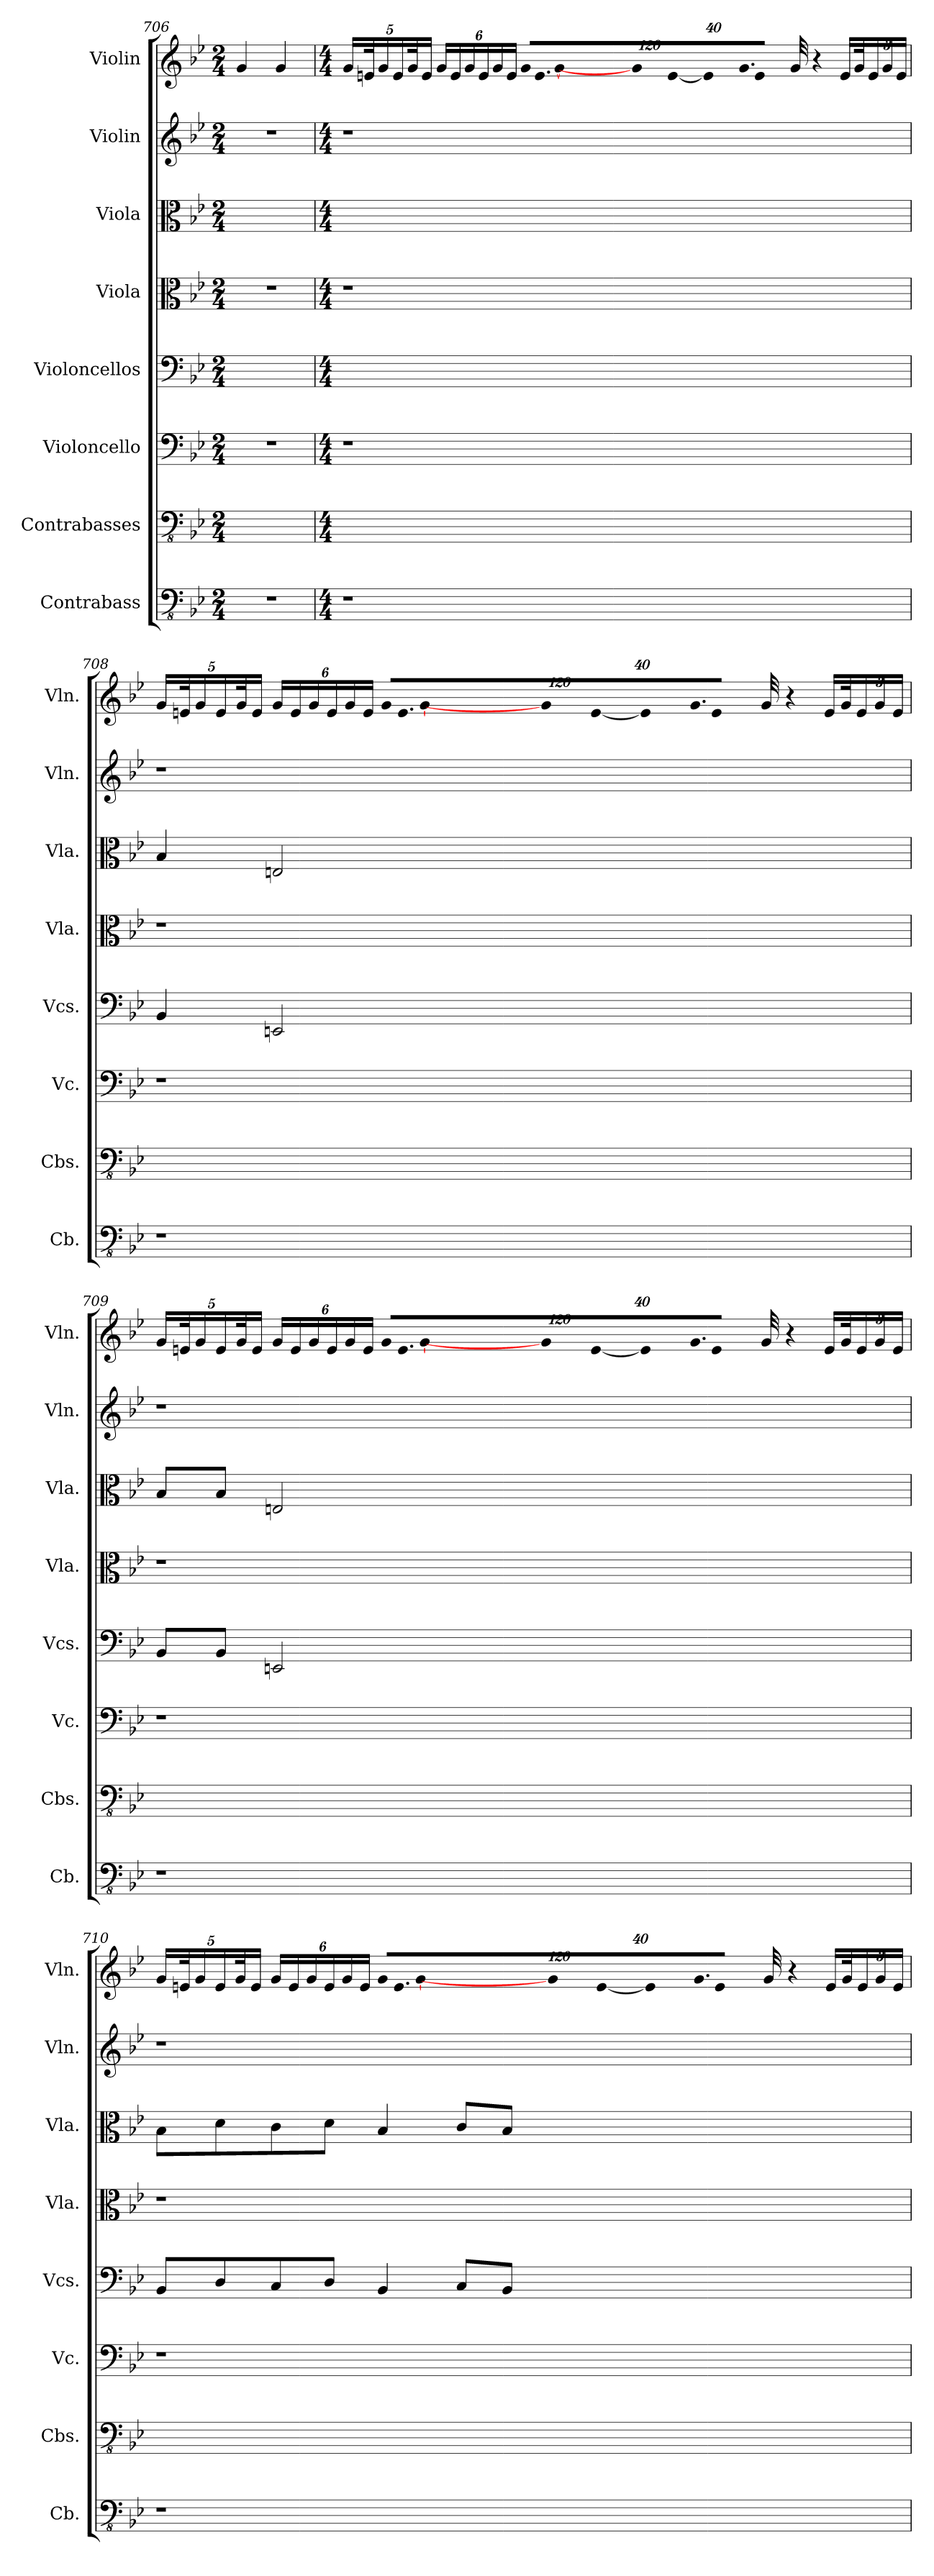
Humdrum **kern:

**kern	**kern	**kern	**kern	**kern	**kern	**kern	**kern
*part8	*part7	*part6	*part5	*part4	*part3	*part2	*part1
*staff8	*staff7	*staff6	*staff5	*staff4	*staff3	*staff2	*staff1
*I"Contrabass	*I"Contrabasses	*I"Violoncello	*I"Violoncellos	*I"Viola	*I"Viola	*I"Violin	*I"Violin
*I'Cb.	*I'Cbs.	*I'Vc.	*I'Vcs.	*I'Vla.	*I'Vla.	*I'Vln.	*I'Vln.
*clefFv4	*clefFv4	*clefF4	*clefF4	*clefC3	*clefC3	*clefG2	*clefG2
*ITrd7c12	*	*	*	*	*	*	*
*k[b-e-]	*k[b-e-]	*k[b-e-]	*k[b-e-]	*k[b-e-]	*k[b-e-]	*k[b-e-]	*k[b-e-]
*M2/4	*M2/4	*M2/4	*M2/4	*M2/4	*M2/4	*M2/4	*M2/4
=706	=706	=706	=706	=706	=706	=706	=706
2r	2ryy	2r	2ryy	2r	2ryy	2r	4g/
.	.	.	.	.	.	.	4g/
!!LO:PB:g=z
=707	=707	=707	=707	=707	=707	=707	=707
*M4/4	*M4/4	*M4/4	*M4/4	*M4/4	*M4/4	*M4/4	*M4/4
*	*	*	*	*	*	*	*Xbrackettup
*	*	*	*	*	*	*	*MM99
1r	1ryy	1r	1ryy	1r	1ryy	1r	20g/LL
.	.	.	.	.	.	.	40en/K
.	.	.	.	.	.	.	20g/
.	.	.	.	.	.	.	20e/
.	.	.	.	.	.	.	40g/K
.	.	.	.	.	.	.	20e/JJ
.	.	.	.	.	.	.	24g/LL
.	.	.	.	.	.	.	24e/
.	.	.	.	.	.	.	24g/
.	.	.	.	.	.	.	24e/
.	.	.	.	.	.	.	24g/
.	.	.	.	.	.	.	24e/JJ
!	!	!	!	!	!	!	!LO:N:vis=32
.	.	.	.	.	.	.	640%23g/LLL
!	!	!	!	!	!	!	!LO:N:vis=32.
.	.	.	.	.	.	.	1920%103e/
!	!	!	!	!	!	!	!LO:N:vis=64
.	.	.	.	.	.	.	[960%17g/L
.	.	.	.	.	.	.	1920ryy
!	!	!	!	!	!	!	!LO:N:vis=64
.	.	.	.	.	.	.	960%17g/]
!	!	!	!	!	!	!	!LO:N:vis=64
.	.	.	.	.	.	.	[960%17e/
!	!	!	!	!	!	!	!LO:N:vis=64
.	.	.	.	.	.	.	960%17e/J]
!	!	!	!	!	!	!	!LO:N:vis=32.
.	.	.	.	.	.	.	1920%103g/
!	!	!	!	!	!	!	!LO:N:vis=32
.	.	.	.	.	.	.	640%23e/JJJ
.	.	.	.	.	.	.	32g/
.	.	.	.	.	.	.	4r
1920%481ryy	1920%481ryy	1920%481ryy	1920%481ryy	1920%481ryy	1920%481ryy	1920%481ryy	.
.	.	.	.	.	.	.	16e/LL
.	.	.	.	.	.	.	32g/K
.	.	.	.	.	.	.	24e/
.	.	.	.	.	.	.	24g/
.	.	.	.	.	.	.	24e/JJ
!!LO:PB:g=z
=708	=708	=708	=708	=708	=708	=708	=708
1r	1ryy	1r	4BB-/	1r	4B-/	1r	20g/LL
.	.	.	.	.	.	.	40en/K
.	.	.	.	.	.	.	20g/
.	.	.	.	.	.	.	20e/
.	.	.	.	.	.	.	40g/K
.	.	.	.	.	.	.	20e/JJ
.	.	.	2EEn/	.	2En/	.	24g/LL
.	.	.	.	.	.	.	24e/
.	.	.	.	.	.	.	24g/
.	.	.	.	.	.	.	24e/
.	.	.	.	.	.	.	24g/
.	.	.	.	.	.	.	24e/JJ
!	!	!	!	!	!	!	!LO:N:vis=32
.	.	.	.	.	.	.	640%23g/LLL
!	!	!	!	!	!	!	!LO:N:vis=32.
.	.	.	.	.	.	.	1920%103e/
!	!	!	!	!	!	!	!LO:N:vis=64
.	.	.	.	.	.	.	[960%17g/L
.	.	.	.	.	.	.	1920ryy
!	!	!	!	!	!	!	!LO:N:vis=64
.	.	.	.	.	.	.	960%17g/]
!	!	!	!	!	!	!	!LO:N:vis=64
.	.	.	.	.	.	.	[960%17e/
!	!	!	!	!	!	!	!LO:N:vis=64
.	.	.	.	.	.	.	960%17e/J]
!	!	!	!	!	!	!	!LO:N:vis=32.
.	.	.	.	.	.	.	1920%103g/
!	!	!	!	!	!	!	!LO:N:vis=32
.	.	.	.	.	.	.	640%23e/JJJ
.	.	.	4ryy	.	4ryy	.	.
.	.	.	.	.	.	.	32g/
.	.	.	.	.	.	.	4r
1920%481ryy	1920%481ryy	1920%481ryy	1920%481ryy	1920%481ryy	1920%481ryy	1920%481ryy	.
.	.	.	.	.	.	.	16e/LL
.	.	.	.	.	.	.	32g/K
.	.	.	.	.	.	.	24e/
.	.	.	.	.	.	.	24g/
.	.	.	.	.	.	.	24e/JJ
!!LO:PB:g=z
=709	=709	=709	=709	=709	=709	=709	=709
1r	1ryy	1r	8BB-/L	1r	8B-/L	1r	20g/LL
.	.	.	.	.	.	.	40en/K
.	.	.	.	.	.	.	20g/
.	.	.	8BB-/J	.	8B-/J	.	20e/
.	.	.	.	.	.	.	40g/K
.	.	.	.	.	.	.	20e/JJ
.	.	.	2EEn/	.	2En/	.	24g/LL
.	.	.	.	.	.	.	24e/
.	.	.	.	.	.	.	24g/
.	.	.	.	.	.	.	24e/
.	.	.	.	.	.	.	24g/
.	.	.	.	.	.	.	24e/JJ
!	!	!	!	!	!	!	!LO:N:vis=32
.	.	.	.	.	.	.	640%23g/LLL
!	!	!	!	!	!	!	!LO:N:vis=32.
.	.	.	.	.	.	.	1920%103e/
!	!	!	!	!	!	!	!LO:N:vis=64
.	.	.	.	.	.	.	[960%17g/L
.	.	.	.	.	.	.	1920ryy
!	!	!	!	!	!	!	!LO:N:vis=64
.	.	.	.	.	.	.	960%17g/]
!	!	!	!	!	!	!	!LO:N:vis=64
.	.	.	.	.	.	.	[960%17e/
!	!	!	!	!	!	!	!LO:N:vis=64
.	.	.	.	.	.	.	960%17e/J]
!	!	!	!	!	!	!	!LO:N:vis=32.
.	.	.	.	.	.	.	1920%103g/
!	!	!	!	!	!	!	!LO:N:vis=32
.	.	.	.	.	.	.	640%23e/JJJ
.	.	.	4ryy	.	4ryy	.	.
.	.	.	.	.	.	.	32g/
.	.	.	.	.	.	.	4r
1920%481ryy	1920%481ryy	1920%481ryy	1920%481ryy	1920%481ryy	1920%481ryy	1920%481ryy	.
.	.	.	.	.	.	.	16e/LL
.	.	.	.	.	.	.	32g/K
.	.	.	.	.	.	.	24e/
.	.	.	.	.	.	.	24g/
.	.	.	.	.	.	.	24e/JJ
!!LO:PB:g=z
=710	=710	=710	=710	=710	=710	=710	=710
1r	1ryy	1r	8BB-/L	1r	8B-\L	1r	20g/LL
.	.	.	.	.	.	.	40en/K
.	.	.	.	.	.	.	20g/
.	.	.	8D/	.	8d\	.	20e/
.	.	.	.	.	.	.	40g/K
.	.	.	.	.	.	.	20e/JJ
.	.	.	8C/	.	8c\	.	24g/LL
.	.	.	.	.	.	.	24e/
.	.	.	.	.	.	.	24g/
.	.	.	8D/J	.	8d\J	.	24e/
.	.	.	.	.	.	.	24g/
.	.	.	.	.	.	.	24e/JJ
!	!	!	!	!	!	!	!LO:N:vis=32
.	.	.	4BB-/	.	4B-/	.	640%23g/LLL
!	!	!	!	!	!	!	!LO:N:vis=32.
.	.	.	.	.	.	.	1920%103e/
!	!	!	!	!	!	!	!LO:N:vis=64
.	.	.	.	.	.	.	[960%17g/L
.	.	.	.	.	.	.	1920ryy
!	!	!	!	!	!	!	!LO:N:vis=64
.	.	.	.	.	.	.	960%17g/]
!	!	!	!	!	!	!	!LO:N:vis=64
.	.	.	.	.	.	.	[960%17e/
!	!	!	!	!	!	!	!LO:N:vis=64
.	.	.	.	.	.	.	960%17e/J]
!	!	!	!	!	!	!	!LO:N:vis=32.
.	.	.	.	.	.	.	1920%103g/
!	!	!	!	!	!	!	!LO:N:vis=32
.	.	.	.	.	.	.	640%23e/JJJ
.	.	.	8C/L	.	8c/L	.	.
.	.	.	.	.	.	.	32g/
.	.	.	.	.	.	.	4r
.	.	.	8BB-/J	.	8B-/J	.	.
1920%481ryy	1920%481ryy	1920%481ryy	1920%481ryy	1920%481ryy	1920%481ryy	1920%481ryy	.
.	.	.	.	.	.	.	16e/LL
.	.	.	.	.	.	.	32g/K
.	.	.	.	.	.	.	24e/
.	.	.	.	.	.	.	24g/
.	.	.	.	.	.	.	24e/JJ
=	=	=	=	=	=	=	=
*-	*-	*-	*-	*-	*-	*-	*-
